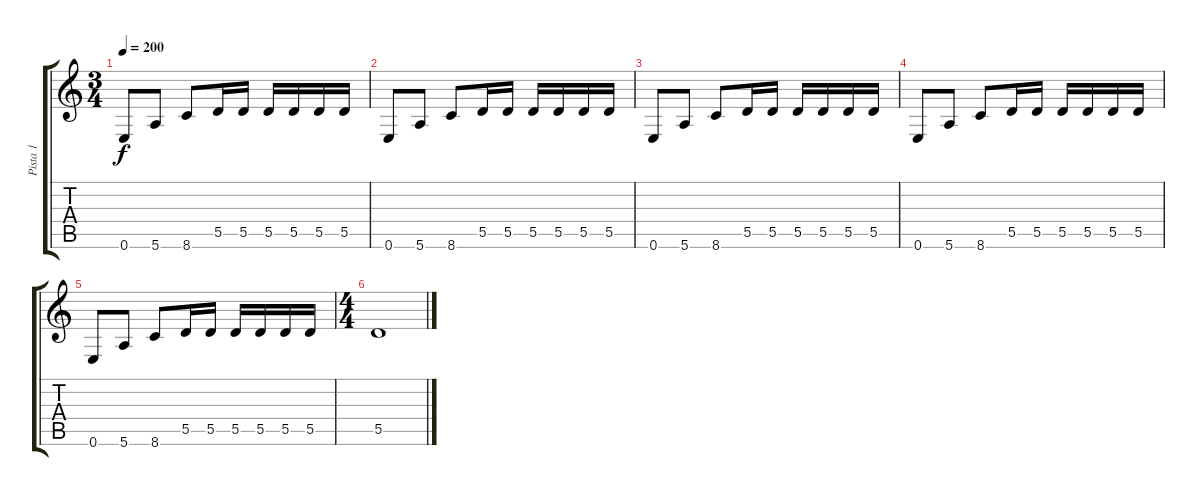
\track ("Pista 1" "Pista 1") {instrument acousticguitarsteel}
\staff {score tabs}
\tuning (E4 B3 G3 D3 A2 E2) {hide}
\ts (3 4)
\tempo 200
\clef g2
\ks c
0.6.8{dy f} 5.6.8 8.6.8 5.5.16 5.5.16 5.5.16 5.5.16 5.5.16 5.5.16 |
0.6.8 5.6.8 8.6.8 5.5.16 5.5.16 5.5.16 5.5.16 5.5.16 5.5.16 |
0.6.8 5.6.8 8.6.8 5.5.16 5.5.16 5.5.16 5.5.16 5.5.16 5.5.16 |
0.6.8 5.6.8 8.6.8 5.5.16 5.5.16 5.5.16 5.5.16 5.5.16 5.5.16 |
0.6.8 5.6.8 8.6.8 5.5.16 5.5.16 5.5.16 5.5.16 5.5.16 5.5.16 |
\ts (4 4)
5.5.1
